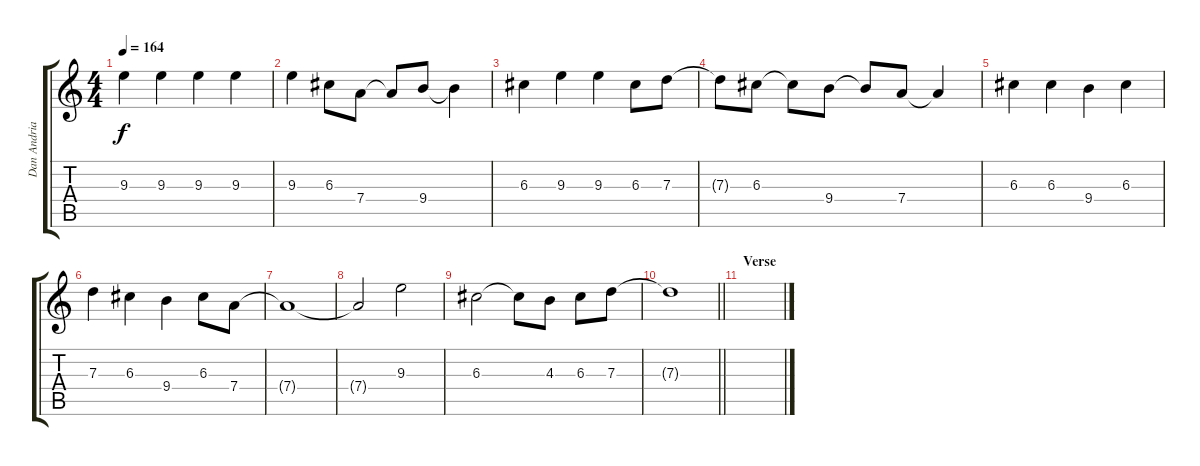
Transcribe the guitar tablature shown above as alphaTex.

\track ("Dan Andriano - Vocals" "Dan Andria") {instrument distortionguitar}
\staff {score tabs}
\tuning (E4 B3 G3 D3 A2 E2) {hide}
\ts (4 4)
\tempo 164
\clef g2
\ks c
9.3.4{dy f} 9.3.4 9.3.4 9.3.4 |
9.3.4 6.3.8 7.4.8 7.4{t}.8 9.4.8 9.4{t}.4 |
6.3.4 9.3.4 9.3.4 6.3.8 7.3.8 |
7.3{t}.8 6.3.8 6.3{t}.8 9.4.8 9.4{t}.8 7.4.8 7.4{t}.4 |
6.3.4 6.3.4 9.4.4 6.3.4 |
7.3.4 6.3.4 9.4.4 6.3.8 7.4.8 |
7.4{t}.1 |
7.4{t}.2 9.3.2 |
6.3.2 6.3{t}.8 4.3.8 6.3.8 7.3.8 |
\barLineRight lightlight
7.3{t}.1 |
\section ("" "Verse")
